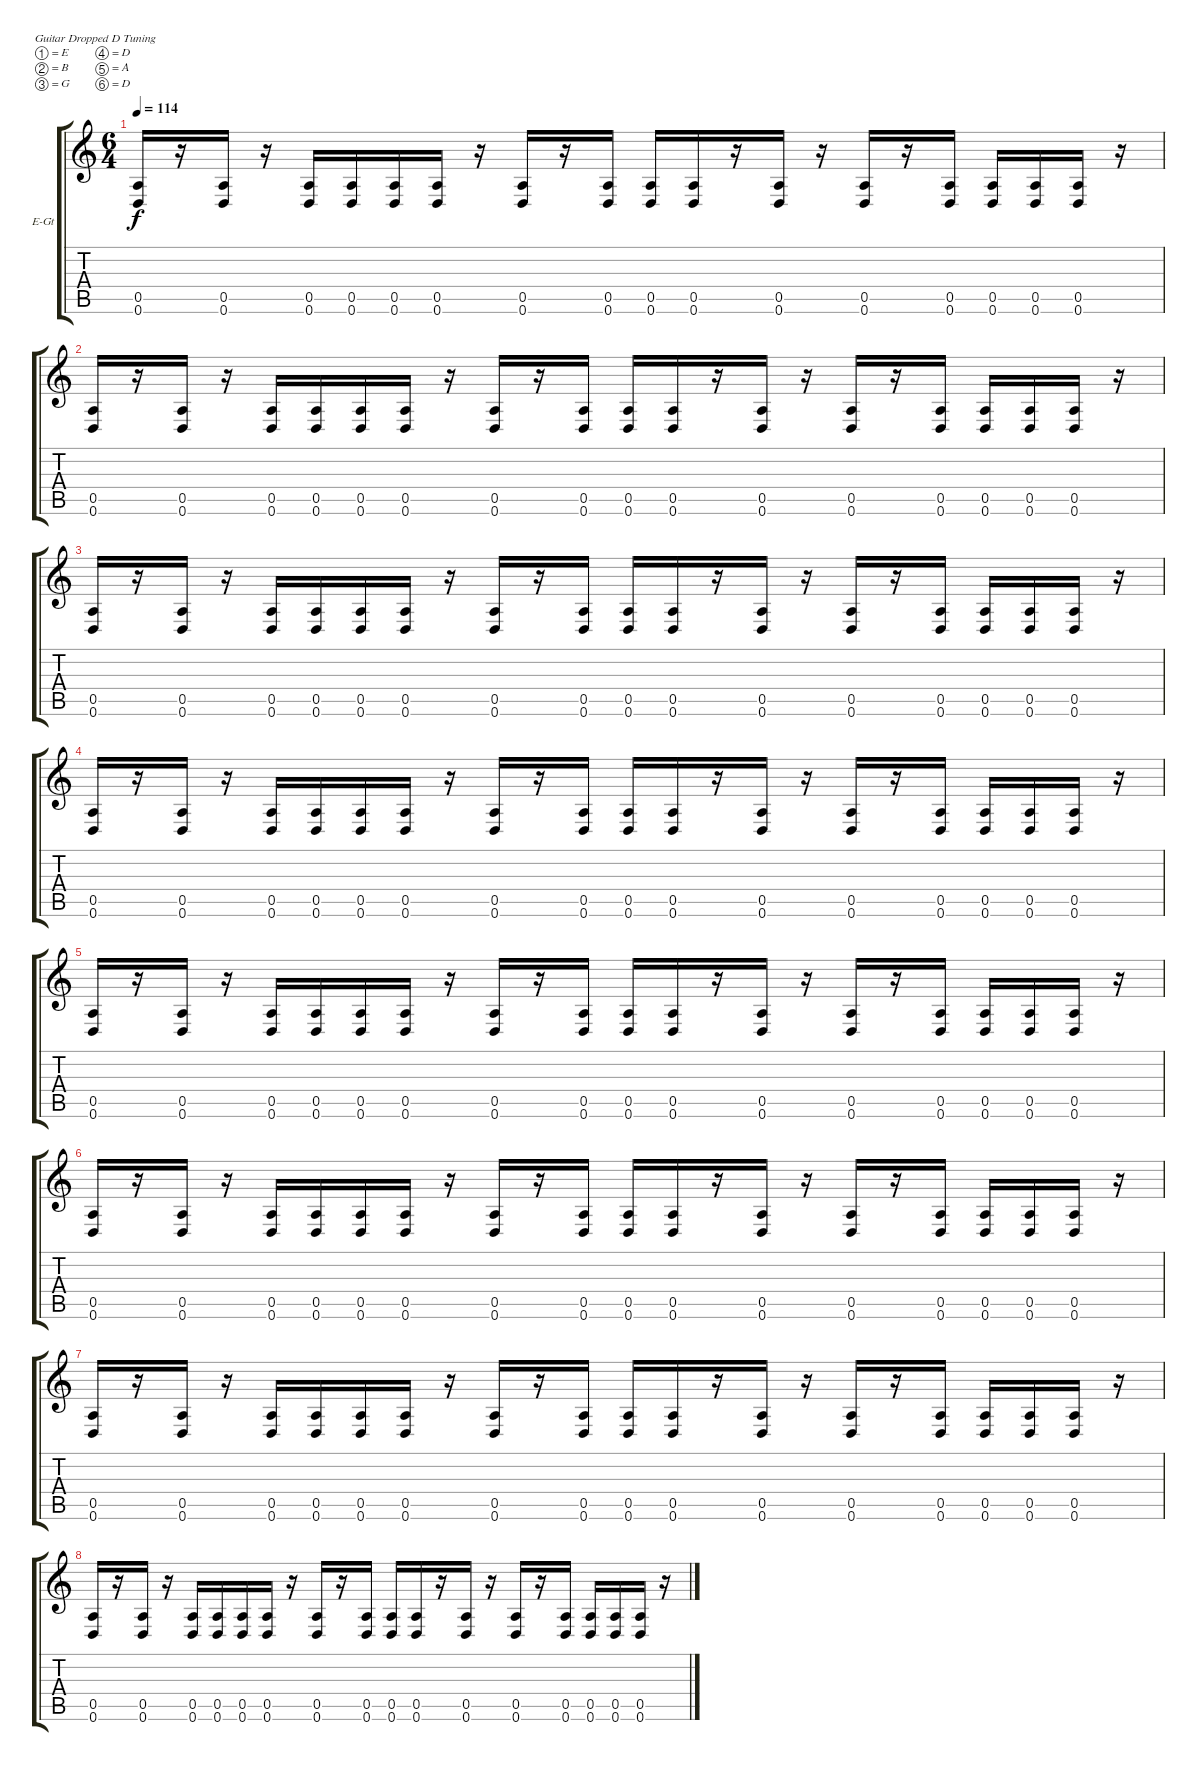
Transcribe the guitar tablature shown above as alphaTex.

\bracketExtendMode groupsimilarinstruments
\firstSystemTrackNameOrientation horizontal
\otherSystemsTrackNameOrientation horizontal
\track ("Guitar" "E-Gt") {instrument distortionguitar}
\staff {score tabs}
\tuning (E4 B3 G3 D3 A2 D2)
\ts (6 4)
\tempo 114
\clef g2
\ks c
(0.5 0.6).16{dy f} r.16 (0.5 0.6).16 r.16 (0.5 0.6).16 (0.5 0.6).16 (0.5 0.6).16 (0.5 0.6).16 r.16 (0.5 0.6).16 r.16 (0.5 0.6).16 (0.5 0.6).16 (0.5 0.6).16 r.16 (0.5 0.6).16 r.16 (0.5 0.6).16 r.16 (0.5 0.6).16 (0.5 0.6).16 (0.5 0.6).16 (0.5 0.6).16 r.16 |
(0.5 0.6).16 r.16 (0.5 0.6).16 r.16 (0.5 0.6).16 (0.5 0.6).16 (0.5 0.6).16 (0.5 0.6).16 r.16 (0.5 0.6).16 r.16 (0.5 0.6).16 (0.5 0.6).16 (0.5 0.6).16 r.16 (0.5 0.6).16 r.16 (0.5 0.6).16 r.16 (0.5 0.6).16 (0.5 0.6).16 (0.5 0.6).16 (0.5 0.6).16 r.16 |
(0.5 0.6).16 r.16 (0.5 0.6).16 r.16 (0.5 0.6).16 (0.5 0.6).16 (0.5 0.6).16 (0.5 0.6).16 r.16 (0.5 0.6).16 r.16 (0.5 0.6).16 (0.5 0.6).16 (0.5 0.6).16 r.16 (0.5 0.6).16 r.16 (0.5 0.6).16 r.16 (0.5 0.6).16 (0.5 0.6).16 (0.5 0.6).16 (0.5 0.6).16 r.16 |
(0.5 0.6).16 r.16 (0.5 0.6).16 r.16 (0.5 0.6).16 (0.5 0.6).16 (0.5 0.6).16 (0.5 0.6).16 r.16 (0.5 0.6).16 r.16 (0.5 0.6).16 (0.5 0.6).16 (0.5 0.6).16 r.16 (0.5 0.6).16 r.16 (0.5 0.6).16 r.16 (0.5 0.6).16 (0.5 0.6).16 (0.5 0.6).16 (0.5 0.6).16 r.16 |
(0.5 0.6).16 r.16 (0.5 0.6).16 r.16 (0.5 0.6).16 (0.5 0.6).16 (0.5 0.6).16 (0.5 0.6).16 r.16 (0.5 0.6).16 r.16 (0.5 0.6).16 (0.5 0.6).16 (0.5 0.6).16 r.16 (0.5 0.6).16 r.16 (0.5 0.6).16 r.16 (0.5 0.6).16 (0.5 0.6).16 (0.5 0.6).16 (0.5 0.6).16 r.16 |
(0.5 0.6).16 r.16 (0.5 0.6).16 r.16 (0.5 0.6).16 (0.5 0.6).16 (0.5 0.6).16 (0.5 0.6).16 r.16 (0.5 0.6).16 r.16 (0.5 0.6).16 (0.5 0.6).16 (0.5 0.6).16 r.16 (0.5 0.6).16 r.16 (0.5 0.6).16 r.16 (0.5 0.6).16 (0.5 0.6).16 (0.5 0.6).16 (0.5 0.6).16 r.16 |
(0.5 0.6).16 r.16 (0.5 0.6).16 r.16 (0.5 0.6).16 (0.5 0.6).16 (0.5 0.6).16 (0.5 0.6).16 r.16 (0.5 0.6).16 r.16 (0.5 0.6).16 (0.5 0.6).16 (0.5 0.6).16 r.16 (0.5 0.6).16 r.16 (0.5 0.6).16 r.16 (0.5 0.6).16 (0.5 0.6).16 (0.5 0.6).16 (0.5 0.6).16 r.16 |
(0.5 0.6).16 r.16 (0.5 0.6).16 r.16 (0.5 0.6).16 (0.5 0.6).16 (0.5 0.6).16 (0.5 0.6).16 r.16 (0.5 0.6).16 r.16 (0.5 0.6).16 (0.5 0.6).16 (0.5 0.6).16 r.16 (0.5 0.6).16 r.16 (0.5 0.6).16 r.16 (0.5 0.6).16 (0.5 0.6).16 (0.5 0.6).16 (0.5 0.6).16 r.16
